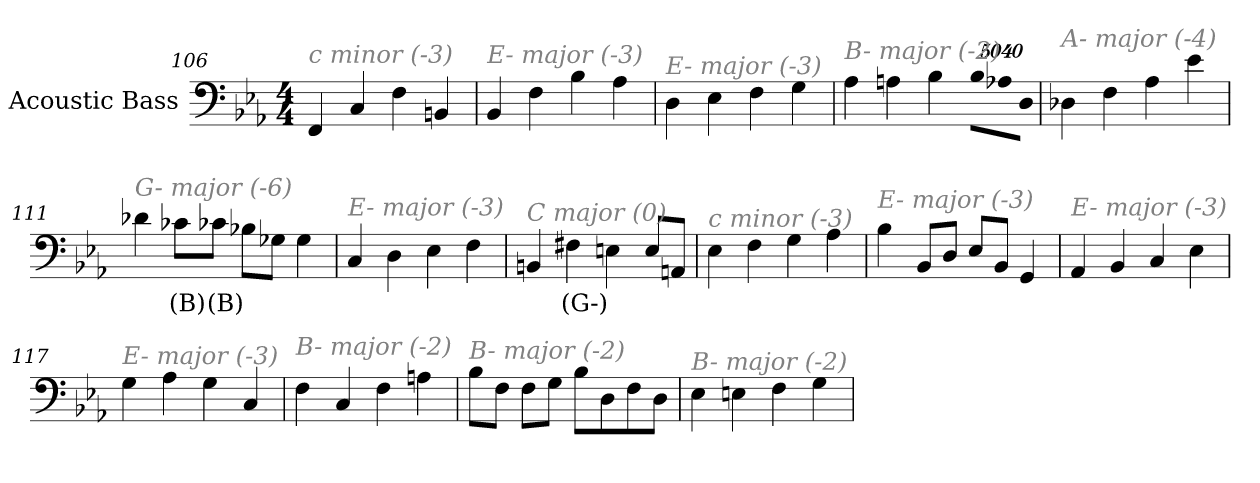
**kern	**text
*part1	*part1
*staff1	*staff1
*I"Acoustic Bass	*
*clefF4	*
*ITrd7c12	*
*k[b-e-a-]	*
*E-:	*
*M4/4	*
=106	=106
!LO:TX:i:color=#808080:t=c minor (-3)	!
4FFF	.
4CC	.
4FF	.
4BBBn	.
=107	=107
!LO:TX:i:color=#808080:t=E- major (-3)	!
4BBB-	.
4FF	.
4BB-	.
4AA-	.
=108	=108
!LO:TX:i:color=#808080:t=E- major (-3)	!
4DD	.
4EE-	.
4FF	.
4GG	.
=109	=109
!LO:TX:i:color=#808080:t=B- major (-2)	!
4AA-	.
4AAn	.
4BB-	.
!LO:N:vis=8	!
40320%3347BB-L	.
!LO:N:vis=8	!
40320%3347AA-X	.
!LO:N:vis=8	!
40320%3347DDJ	.
=110	=110
!LO:TX:i:color=#808080:t=A- major (-4)	!
4DD-X	.
4FF	.
4AA-	.
4E-	.
=111	=111
!LO:TX:i:color=#808080:t=G- major (-6)	!
4D-X	.
8C-XiL	(B)
8C-XiJ	(B)
8BB-XL	.
8GG-XJ	.
4GG-	.
=112	=112
!LO:TX:i:color=#808080:t=E- major (-3)	!
4CC	.
4DD	.
4EE-	.
4FF	.
=113	=113
!LO:TX:i:color=#808080:t=C major (0)	!
4BBBn	.
4FF#Xi	(G-)
4EEn	.
8EEL	.
8AAAnJ	.
=114	=114
!LO:TX:i:color=#808080:t=c minor (-3)	!
4EE-	.
4FF	.
4GG	.
4AA-	.
=115	=115
!LO:TX:i:color=#808080:t=E- major (-3)	!
4BB-	.
8BBB-L	.
8DDJ	.
8EE-L	.
8BBB-J	.
4GGG	.
=116	=116
!LO:TX:i:color=#808080:t=E- major (-3)	!
4AAA-	.
4BBB-	.
4CC	.
4EE-	.
=117	=117
!LO:TX:i:color=#808080:t=E- major (-3)	!
4GG	.
4AA-	.
4GG	.
4CC	.
=118	=118
!LO:TX:i:color=#808080:t=B- major (-2)	!
4FF	.
4CC	.
4FF	.
4AAn	.
=119	=119
!LO:TX:i:color=#808080:t=B- major (-2)	!
8BB-L	.
8FFJ	.
8FFL	.
8GGJ	.
8BB-L	.
8DD	.
8FF	.
8DDJ	.
=120	=120
!LO:TX:i:color=#808080:t=B- major (-2)	!
4EE-	.
4EEn	.
4FF	.
4GG	.
=	=
*-	*-
